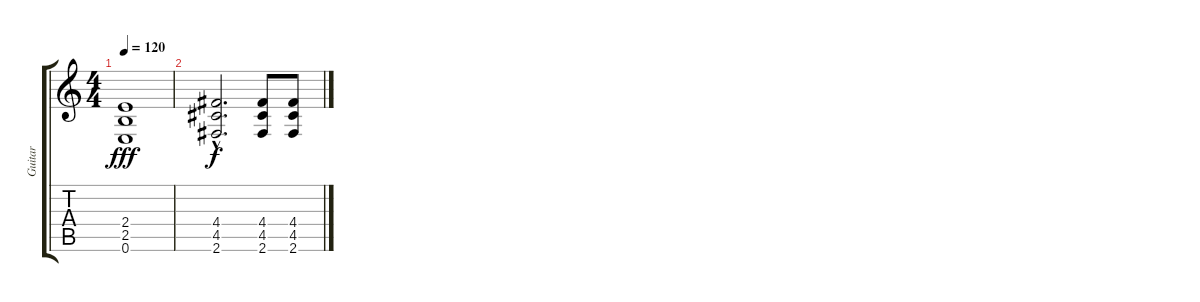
\track ("Guitar" "Guitar") {instrument distortionguitar}
\staff {score tabs}
\tuning (E4 B3 G3 D3 A2 E2) {hide}
\ts (4 4)
\tempo 120
\clef g2
\ks c
(2.4 2.5 0.6).1{dy fff} |
(4.4{hac} 4.5{hac} 2.6{hac}).2{d dy f} (4.4 4.5 2.6).8 (4.4 4.5 2.6).8
